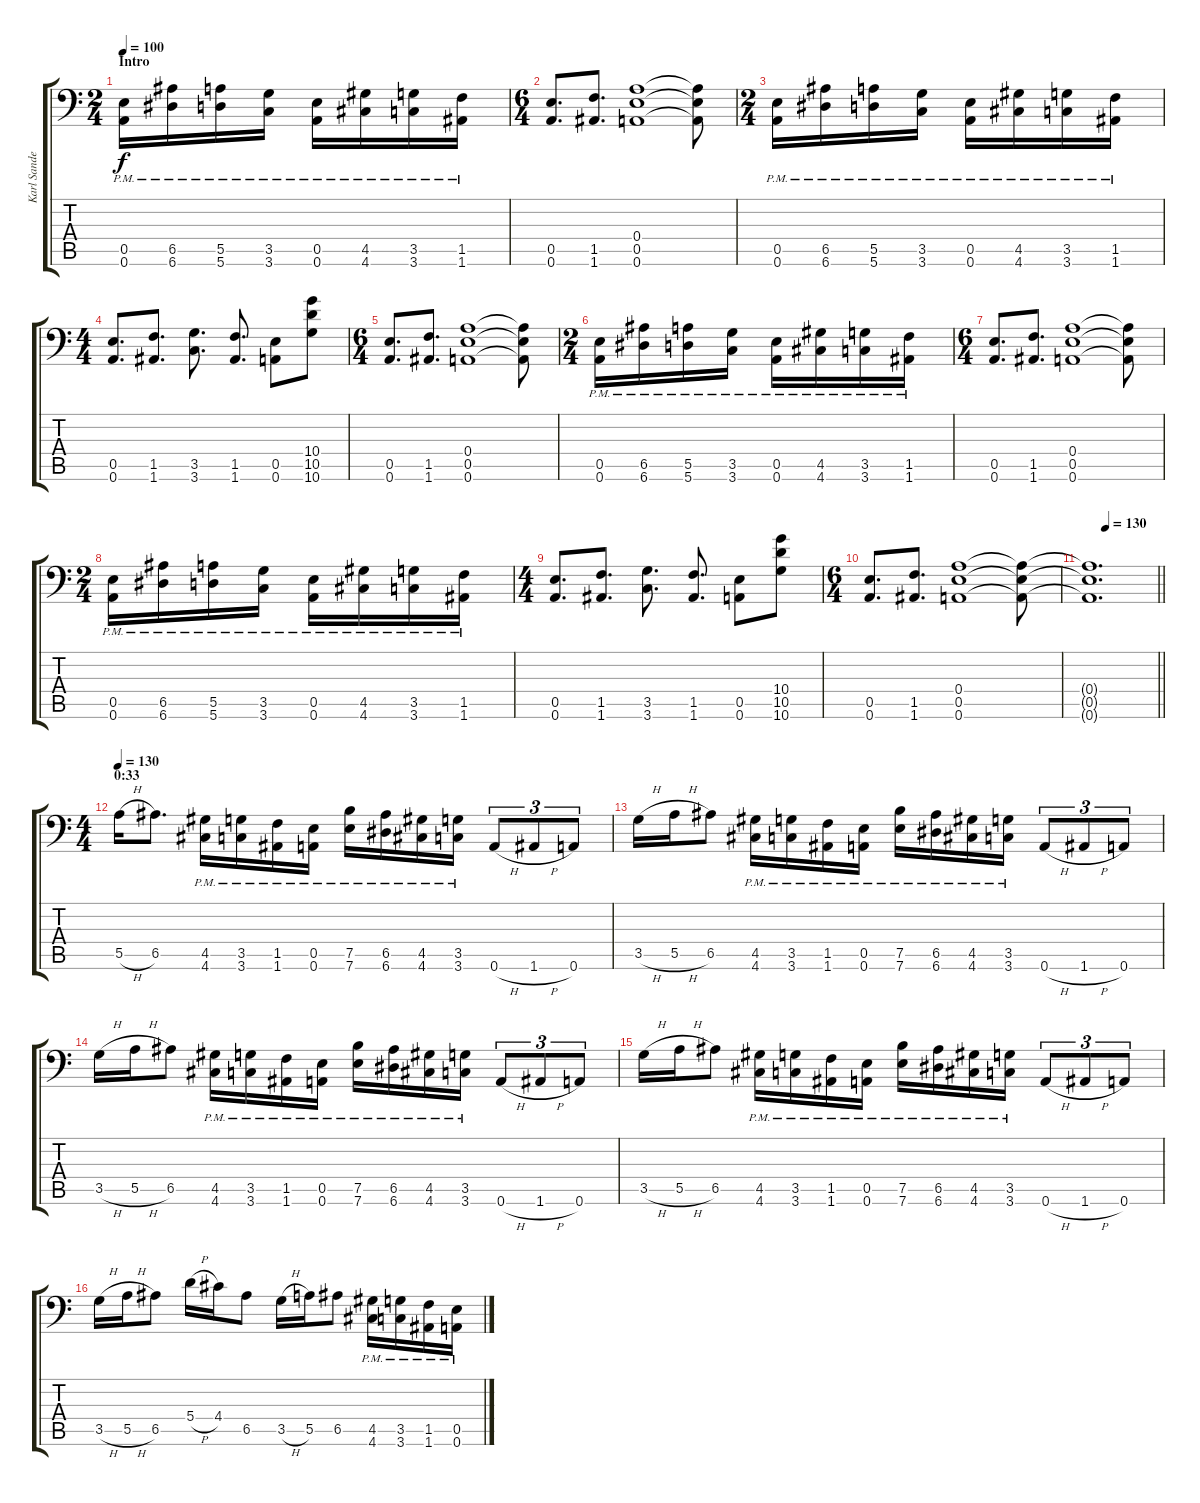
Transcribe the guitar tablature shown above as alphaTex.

\track ("Karl Sanders" "Karl Sande") {instrument distortionguitar}
\staff {score tabs}
\tuning (B3 Gb3 D3 A2 E2 A1) {hide}
\ts (2 4)
\section ("" "Intro")
\tempo 100
\clef f4
\ks c
(0.5{pm} 0.6{pm}).16{dy f instrument distortionguitar} (6.5{pm} 6.6{pm}).16 (5.5{pm} 5.6{pm}).16 (3.5{pm} 3.6{pm}).16 (0.5{pm} 0.6{pm}).16 (4.5{pm} 4.6{pm}).16 (3.5{pm} 3.6{pm}).16 (1.5{pm} 1.6{pm}).16 |
\ts (6 4)
(0.5 0.6).8{d} (1.5 1.6).8{d} (0.4 0.5 0.6).1 (0.4{t} 0.5{t} 0.6{t}).8 |
\ts (2 4)
(0.5{pm} 0.6{pm}).16 (6.5{pm} 6.6{pm}).16 (5.5{pm} 5.6{pm}).16 (3.5{pm} 3.6{pm}).16 (0.5{pm} 0.6{pm}).16 (4.5{pm} 4.6{pm}).16 (3.5{pm} 3.6{pm}).16 (1.5{pm} 1.6{pm}).16 |
\ts (4 4)
(0.5 0.6).8{d} (1.5 1.6).8{d} (3.5 3.6).8{d} (1.5 1.6).8{d} (0.5 0.6).8 (10.4 10.5 10.6).8 |
\ts (6 4)
(0.5 0.6).8{d} (1.5 1.6).8{d} (0.4 0.5 0.6).1 (0.4{t} 0.5{t} 0.6{t}).8 |
\ts (2 4)
(0.5{pm} 0.6{pm}).16 (6.5{pm} 6.6{pm}).16 (5.5{pm} 5.6{pm}).16 (3.5{pm} 3.6{pm}).16 (0.5{pm} 0.6{pm}).16 (4.5{pm} 4.6{pm}).16 (3.5{pm} 3.6{pm}).16 (1.5{pm} 1.6{pm}).16 |
\ts (6 4)
(0.5 0.6).8{d} (1.5 1.6).8{d} (0.4 0.5 0.6).1 (0.4{t} 0.5{t} 0.6{t}).8 |
\ts (2 4)
(0.5{pm} 0.6{pm}).16 (6.5{pm} 6.6{pm}).16 (5.5{pm} 5.6{pm}).16 (3.5{pm} 3.6{pm}).16 (0.5{pm} 0.6{pm}).16 (4.5{pm} 4.6{pm}).16 (3.5{pm} 3.6{pm}).16 (1.5{pm} 1.6{pm}).16 |
\ts (4 4)
(0.5 0.6).8{d} (1.5 1.6).8{d} (3.5 3.6).8{d} (1.5 1.6).8{d} (0.5 0.6).8 (10.4 10.5 10.6).8 |
\ts (6 4)
(0.5 0.6).8{d} (1.5 1.6).8{d} (0.4 0.5 0.6).1 (0.4{t} 0.5{t} 0.6{t}).8 |
\tempo (130 0.25)
\barLineRight lightlight
(0.4{t} 0.5{t} 0.6{t}).1{d} |
\ts (4 4)
\section ("" "0:33")
\tempo 130
5.5{h}.16 6.5.8{d} (4.5{pm} 4.6{pm}).16 (3.5{pm} 3.6{pm}).16 (1.5{pm} 1.6{pm}).16 (0.5{pm} 0.6{pm}).16 (7.5{pm} 7.6{pm}).16 (6.5{pm} 6.6{pm}).16 (4.5{pm} 4.6{pm}).16 (3.5{pm} 3.6{pm}).16 0.6{h}.8{tu (3 2)} 1.6{h}.8{tu (3 2)} 0.6.8{tu (3 2)} |
3.5{h}.16 5.5{h}.16 6.5.8 (4.5{pm} 4.6{pm}).16 (3.5{pm} 3.6{pm}).16 (1.5{pm} 1.6{pm}).16 (0.5{pm} 0.6{pm}).16 (7.5{pm} 7.6{pm}).16 (6.5{pm} 6.6{pm}).16 (4.5{pm} 4.6{pm}).16 (3.5{pm} 3.6{pm}).16 0.6{h}.8{tu (3 2)} 1.6{h}.8{tu (3 2)} 0.6.8{tu (3 2)} |
3.5{h}.16 5.5{h}.16 6.5.8 (4.5{pm} 4.6{pm}).16 (3.5{pm} 3.6{pm}).16 (1.5{pm} 1.6{pm}).16 (0.5{pm} 0.6{pm}).16 (7.5{pm} 7.6{pm}).16 (6.5{pm} 6.6{pm}).16 (4.5{pm} 4.6{pm}).16 (3.5{pm} 3.6{pm}).16 0.6{h}.8{tu (3 2)} 1.6{h}.8{tu (3 2)} 0.6.8{tu (3 2)} |
3.5{h}.16 5.5{h}.16 6.5.8 (4.5{pm} 4.6{pm}).16 (3.5{pm} 3.6{pm}).16 (1.5{pm} 1.6{pm}).16 (0.5{pm} 0.6{pm}).16 (7.5{pm} 7.6{pm}).16 (6.5{pm} 6.6{pm}).16 (4.5{pm} 4.6{pm}).16 (3.5{pm} 3.6{pm}).16 0.6{h}.8{tu (3 2)} 1.6{h}.8{tu (3 2)} 0.6.8{tu (3 2)} |
3.5{h}.16 5.5{h}.16 6.5.8 5.4{h}.16 4.4.16 6.5.8 3.5{h}.16 5.5.16 6.5.8 (4.5{pm} 4.6{pm}).16 (3.5{pm} 3.6{pm}).16 (1.5{pm} 1.6{pm}).16 (0.5{pm} 0.6{pm}).16
